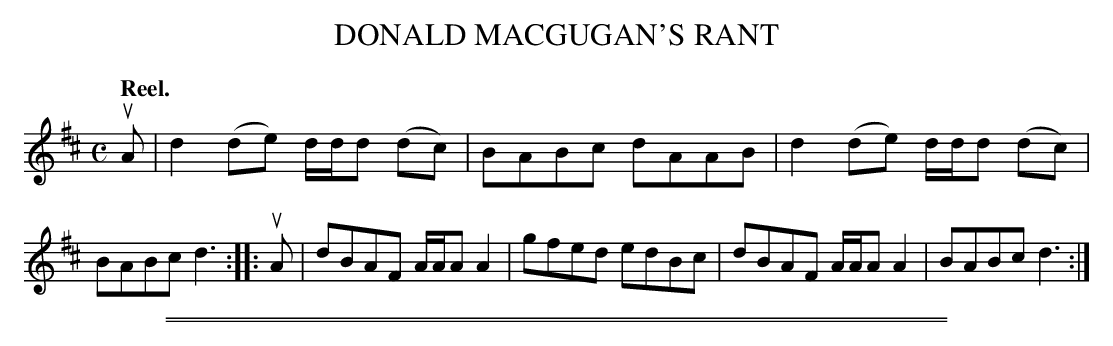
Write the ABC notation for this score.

X:1
T: DONALD MACGUGAN'S RANT
Q: "Reel."
M: C
L: 1/8
K: D
uA |\
d2(de) d/d/d (dc) | BABc dAAB |\
d2(de) d/d/d (dc) | BABc d3 ::\
uA |\
dBAF A/A/A A2 | gfed edBc |\
dBAF A/A/A A2 | BABc d3 :|
